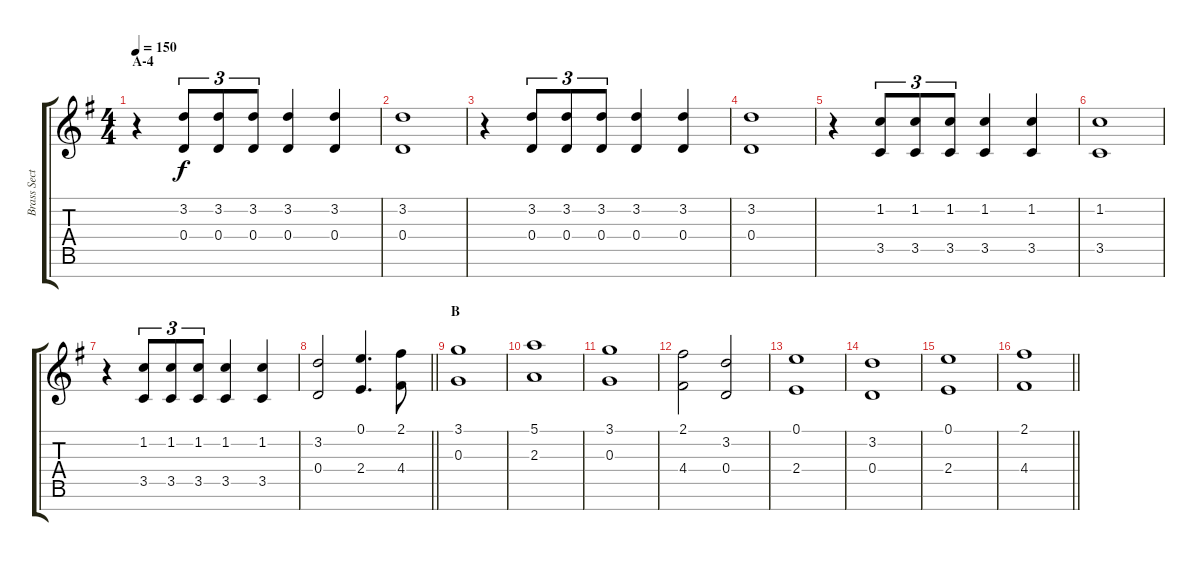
\track ("Brass Section" "Brass Sect") {instrument brasssection}
\staff {score tabs}
\tuning (E5 B4 G4 D4 A3 E3 B2) {hide}
\ts (4 4)
\section ("" "A-4")
\tempo 150
\clef g2
\ks g
r.4{dy f} (3.2 0.4).8{tu (3 2)} (3.2 0.4).8{tu (3 2)} (3.2 0.4).8{tu (3 2)} (3.2 0.4).4 (3.2 0.4).4 |
(3.2 0.4).1 |
r.4 (3.2 0.4).8{tu (3 2)} (3.2 0.4).8{tu (3 2)} (3.2 0.4).8{tu (3 2)} (3.2 0.4).4 (3.2 0.4).4 |
(3.2 0.4).1 |
r.4 (1.2 3.5).8{tu (3 2)} (1.2 3.5).8{tu (3 2)} (1.2 3.5).8{tu (3 2)} (1.2 3.5).4 (1.2 3.5).4 |
(1.2 3.5).1 |
r.4 (1.2 3.5).8{tu (3 2)} (1.2 3.5).8{tu (3 2)} (1.2 3.5).8{tu (3 2)} (1.2 3.5).4 (1.2 3.5).4 |
\barLineRight lightlight
(3.2 0.4).2 (0.1 2.4).4{d} (2.1 4.4).8 |
\section ("" "B")
(3.1 0.3).1 |
(5.1 2.3).1 |
(3.1 0.3).1 |
(2.1 4.4).2 (3.2 0.4).2 |
(0.1 2.4).1 |
(3.2 0.4).1 |
(0.1 2.4).1 |
\barLineRight lightlight
(2.1 4.4).1
